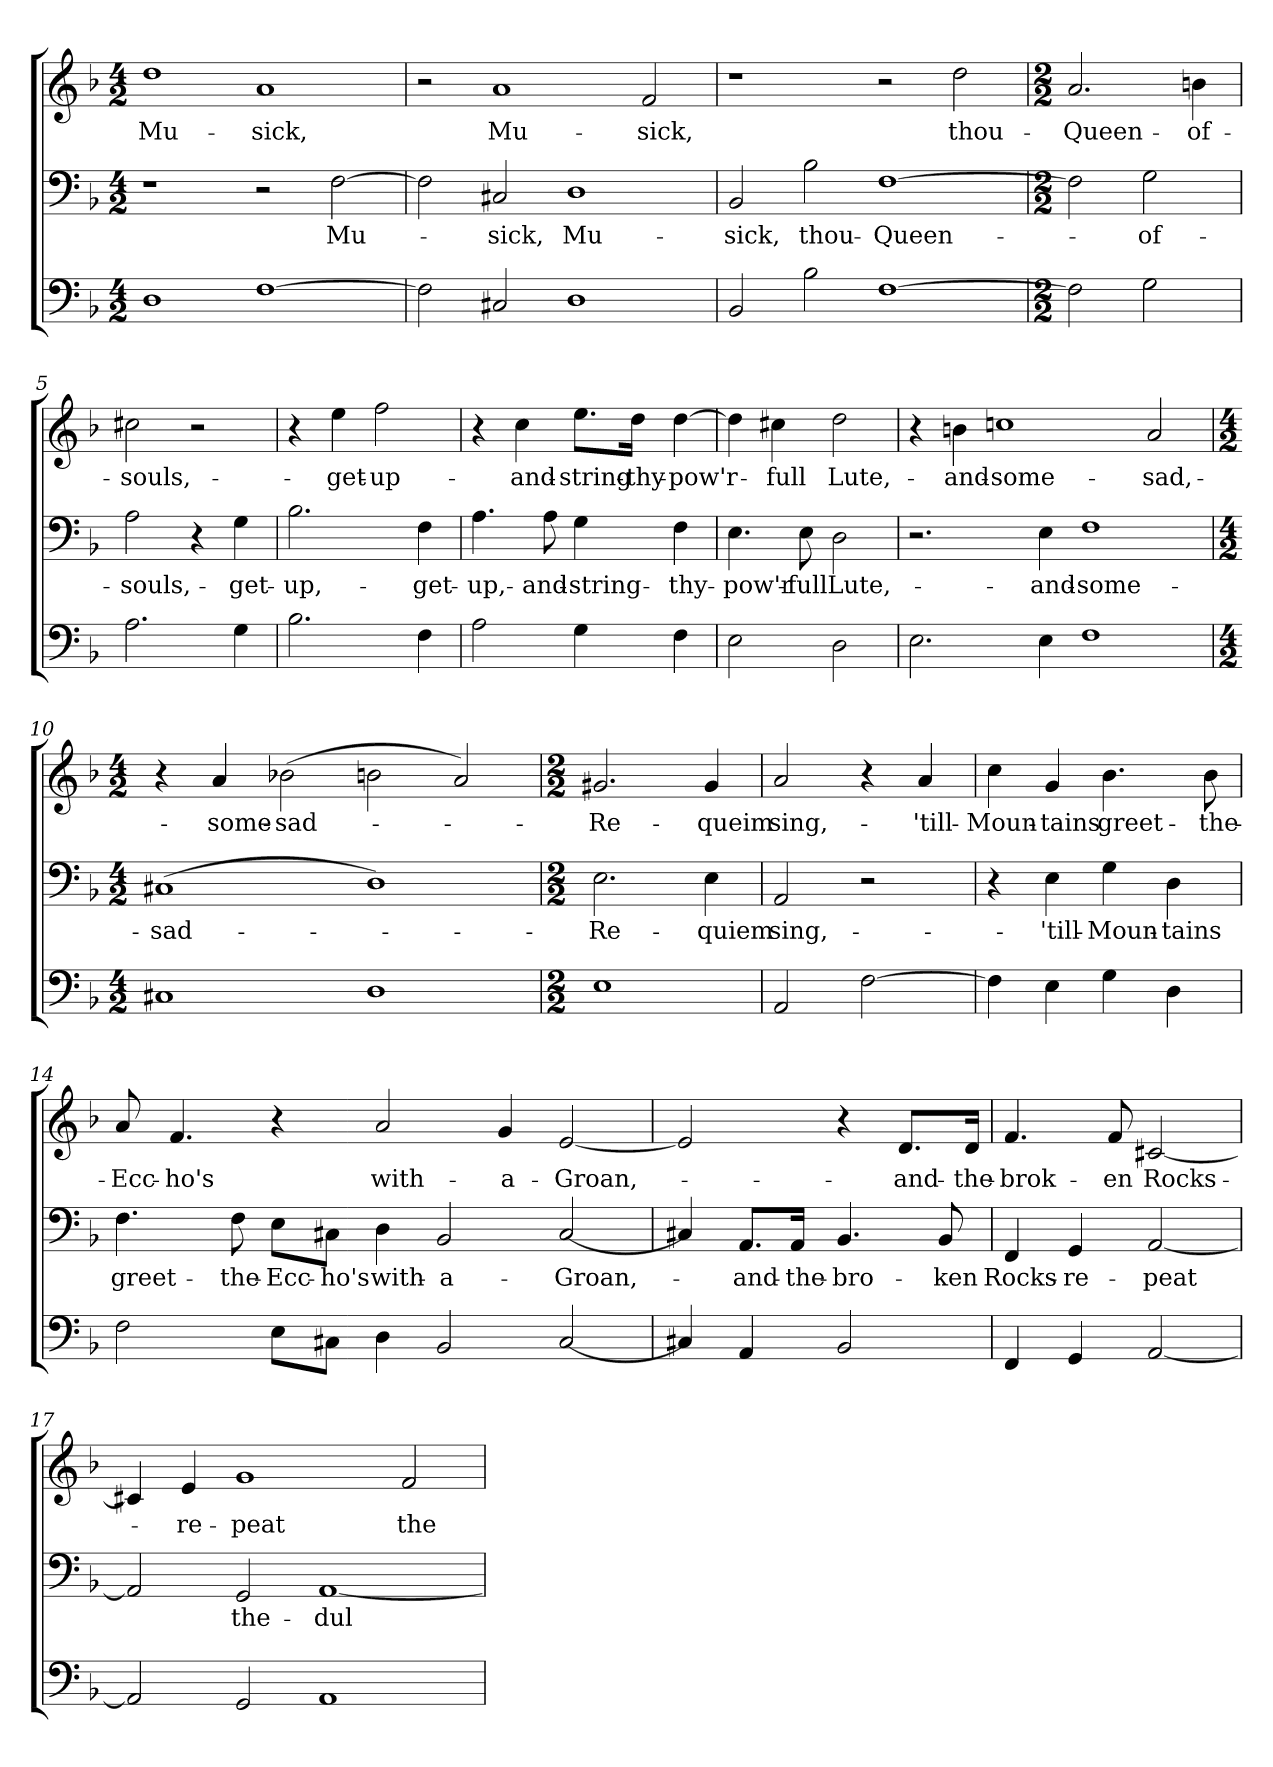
**kern	**kern	**text	**kern	**text
*part3	*part2	*part2	*part1	*part1
*staff3	*staff2	*staff2	*staff1	*staff1
*clefF4	*clefF4	*	*clefG2	*
*k[b-]	*k[b-]	*	*k[b-]	*
*F:	*F:	*	*F:	*
*M4/2	*M4/2	*	*M4/2	*
=1	=1	=1	=1	=1
1D\	1r	.	1dd\	Mu-
[1F\	2r	.	1a/	-sick,
.	[2F\	Mu-	.	.
=2	=2	=2	=2	=2
2F\]	2F\]	.	2r	.
2C#X/	2C#X/	-sick,	1a/	Mu-
1D\	1D\	Mu-	.	.
.	.	.	2f/	-sick,
=3	=3	=3	=3	=3
2BB-/	2BB-/	-sick,	1r	.
2B-\	2B-\	thou-	.	.
[1F\	[1F\	Queen-	2r	.
.	.	.	2dd\	thou-
=4	=4	=4	=4	=4
*M2/2	*M2/2	*	*M2/2	*
2F\]	2F\]	.	2.a/	Queen-
2G\	2G\	of-	.	.
.	.	.	4bn\	of-
!!LO:LB:g=z
=5	=5	=5	=5	=5
2.A\	2A\	souls,-	2cc#X\	souls,-
.	4r	.	2r	.
4G\	4G\	get-	.	.
=6	=6	=6	=6	=6
2.B-\	2.B-\	up,-	4r	.
.	.	.	4ee\	get-
.	.	.	2ff\	up-
4F\	4F\	get-	.	.
=7	=7	=7	=7	=7
2A\	4.A\	up,-	4r	.
.	.	.	4cc\	and-
.	8A\	and-	.	.
4G\	4G\	string-	8.ee\L	string-
.	.	.	16dd\Jk	thy-
4F\	4F\	thy-	[4dd\	pow'r-
=8	=8	=8	=8	=8
2E\	4.E\	pow'r-	4dd\]	.
.	.	.	4cc#X\	-full
.	8E\	-full	.	.
2D\	2D\	Lute,-	2dd\	Lute,-
=9	=9	=9	=9	=9
2.E\	2.r	.	4r	.
.	.	.	4bn\	and-
.	.	.	1ccn\	some-
4E\	4E\	and-	.	.
1F\	1F\	some-	.	.
.	.	.	2a/	sad,-
!!LO:LB:g=z
=10	=10	=10	=10	=10
*M4/2	*M4/2	*	*M4/2	*
1C#X/	(1C#X/	sad-	4r	.
.	.	.	4a/	some-
.	.	.	(2b-X\	sad-
1D\	1D\)	.	2bn\	.
.	.	.	2a/)	.
=11	=11	=11	=11	=11
*M2/2	*M2/2	*	*M2/2	*
1E\	2.E\	Re-	2.g#X/	Re-
.	4E\	-quiem	4g#/	-queim
=12	=12	=12	=12	=12
2AA/	2AA/	sing,-	2a/	sing,-
[2F\	2r	.	4r	.
.	.	.	4a/	'till-
=13	=13	=13	=13	=13
4F\]	4r	.	4cc\	Moun-
4E\	4E\	'till-	4g/	-tains
4G\	4G\	Moun-	4.b-\	greet-
4D\	4D\	-tains	.	.
.	.	.	8b-\	the-
!!LO:PB:g=z
=14	=14	=14	=14	=14
2F\	4.F\	greet-	8a/	Ecc-
.	.	.	4.f/	-ho's
.	8F\	the-	.	.
8E\L	8E\L	Ecc-	4r	.
8C#X\J	8C#X\J	-ho's	.	.
4D\	4D\	with-	2a/	with-
2BB-/	2BB-/	a-	.	.
.	.	.	4g/	a-
[2C#/	[2C#/	Groan,-	[2e/	Groan,-
=15	=15	=15	=15	=15
4C#X/]	4C#X/]	.	2e/]	.
4AA/	8.AA/L	and-	.	.
.	16AA/Jk	the-	.	.
2BB-/	4.BB-/	bro-	4r	.
.	.	.	8.d/L	and-
.	8BB-/	-ken	.	.
.	.	.	16d/Jk	the-
=16	=16	=16	=16	=16
4FF/	4FF/	Rocks-	4.f/	brok-
4GG/	4GG/	re-	.	.
.	.	.	8f/	-en
[2AA/	[2AA/	-peat	[2c#X/	Rocks-
=17	=17	=17	=17	=17
2AA/]	2AA/]	.	4c#X/]	.
.	.	.	4e/	re-
2GG/	2GG/	the-	1g/	-peat
1AA/	[1AA/	dul-	.	.
.	.	.	2f/	the-
=	=	=	=	=
*-	*-	*-	*-	*-
